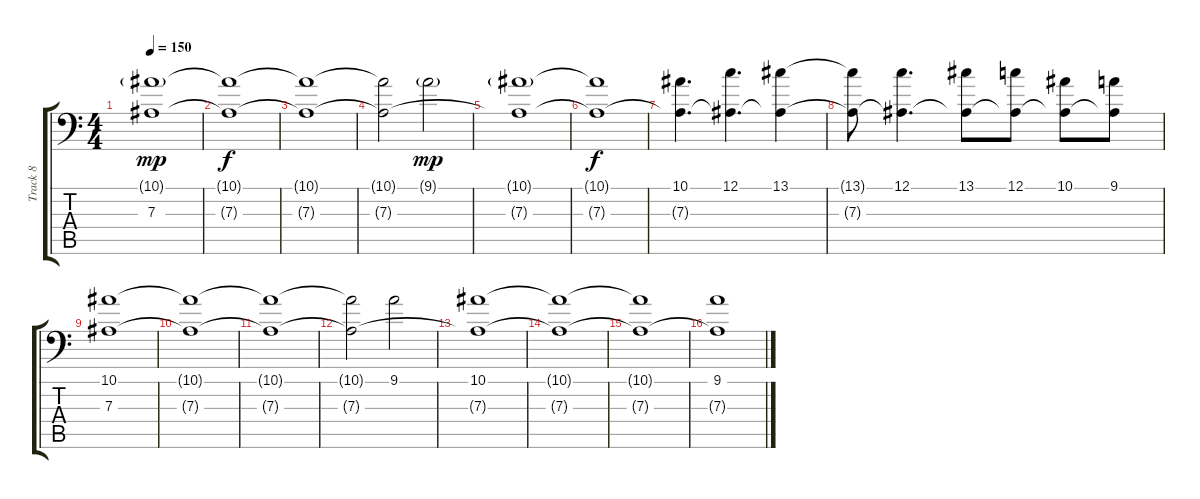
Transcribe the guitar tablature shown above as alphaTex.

\track ("Track 8" "Track 8") {instrument choiraahs}
\staff {score tabs}
\tuning (C4 G3 Eb3 Bb2 F2 Bb1) {hide}
\ts (4 4)
\tempo 150
\clef f4
\ks c
(10.1{g} 7.3).1{dy mp} |
(10.1{t} 7.3{t}).1{dy f} |
(10.1{t} 7.3{t}).1 |
(10.1{t} 7.3{t}).2 9.1{g}.2{dy mp} |
(10.1{g} 7.3{t}).1 |
(10.1{t} 7.3{t}).1{dy f} |
(10.1 7.3{t}).4{d} (12.1 7.3{t}).4{d} (13.1 7.3{t}).4 |
(13.1{t} 7.3{t}).8 (12.1 7.3{t}).4{d} (13.1 7.3{t}).8 (12.1 7.3{t}).8 (10.1 7.3{t}).8 (9.1 7.3{t}).8 |
(10.1 7.3).1 |
(10.1{t} 7.3{t}).1 |
(10.1{t} 7.3{t}).1 |
(10.1{t} 7.3{t}).2 9.1.2 |
(10.1 7.3{t}).1 |
(10.1{t} 7.3{t}).1 |
(10.1{t} 7.3{t}).1 |
(9.1 7.3{t}).1
